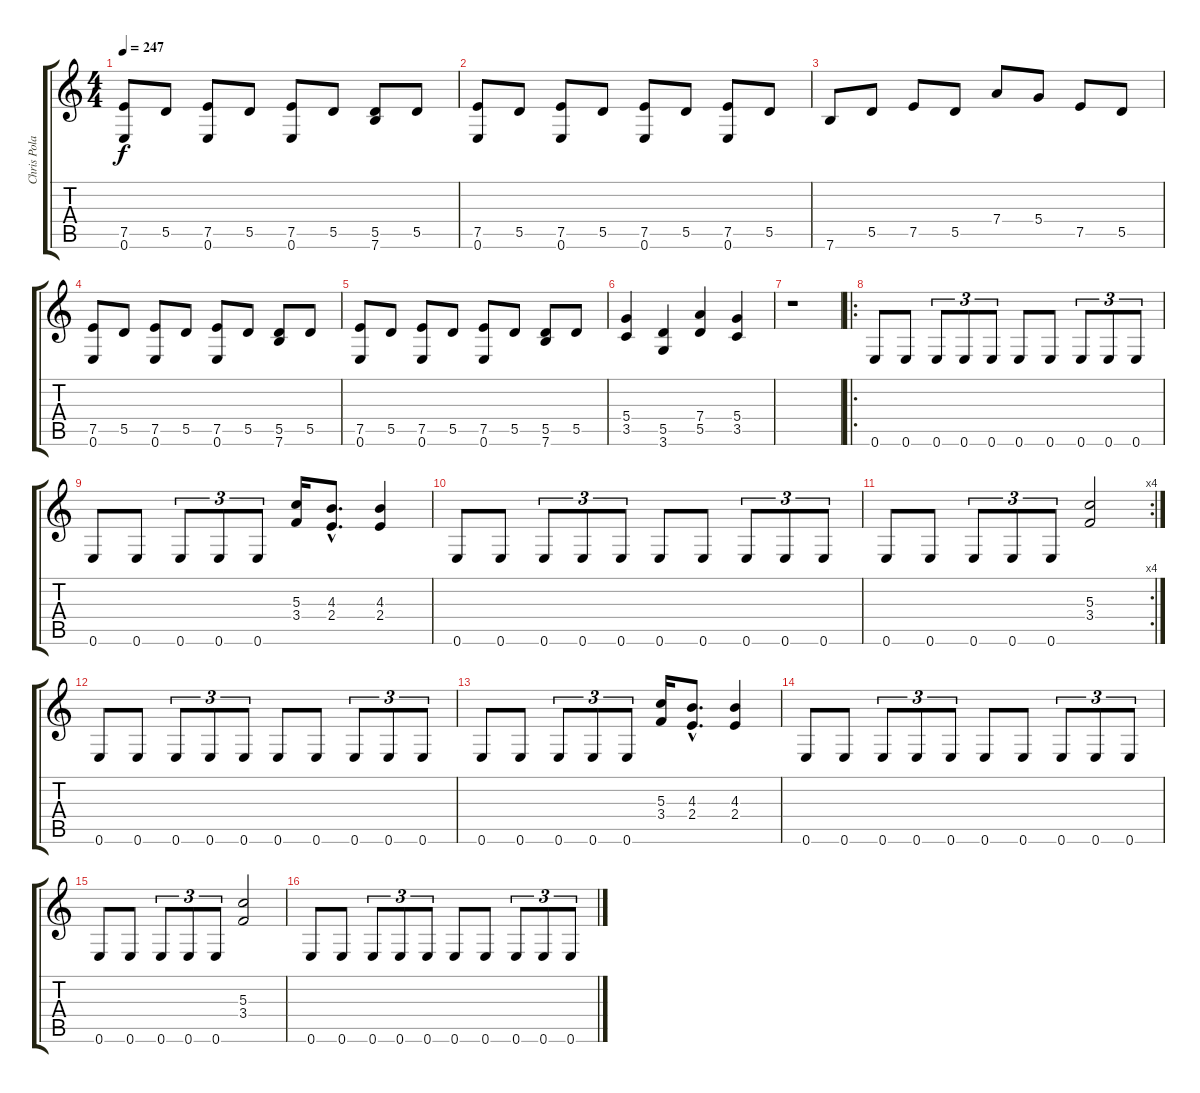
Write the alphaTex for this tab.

\track ("Chris Poland (Lead Guitar)" "Chris Pola") {instrument distortionguitar}
\staff {score tabs}
\tuning (E4 B3 G3 D3 A2 E2) {hide}
\ts (4 4)
\tempo 247
\clef g2
\ks c
(7.5 0.6).8{dy f} 5.5.8 (7.5 0.6).8 5.5.8 (7.5 0.6).8 5.5.8 (5.5 7.6).8 5.5.8 |
(7.5 0.6).8 5.5.8 (7.5 0.6).8 5.5.8 (7.5 0.6).8 5.5.8 (7.5 0.6).8 5.5.8 |
7.6.8 5.5.8 7.5.8 5.5.8 7.4.8 5.4.8 7.5.8 5.5.8 |
(7.5 0.6).8 5.5.8 (7.5 0.6).8 5.5.8 (7.5 0.6).8 5.5.8 (5.5 7.6).8 5.5.8 |
(7.5 0.6).8 5.5.8 (7.5 0.6).8 5.5.8 (7.5 0.6).8 5.5.8 (5.5 7.6).8 5.5.8 |
(5.4 3.5).4 (5.5 3.6).4 (7.4 5.5).4 (5.4 3.5).4 |
r.1 |
\ro
0.6.8 0.6.8 0.6.8{tu (3 2)} 0.6.8{tu (3 2)} 0.6.8{tu (3 2)} 0.6.8 0.6.8 0.6.8{tu (3 2)} 0.6.8{tu (3 2)} 0.6.8{tu (3 2)} |
0.6.8 0.6.8 0.6.8{tu (3 2)} 0.6.8{tu (3 2)} 0.6.8{tu (3 2)} (5.3 3.4).16 (4.3{hac} 2.4{hac}).8{d} (4.3 2.4).4 |
0.6.8 0.6.8 0.6.8{tu (3 2)} 0.6.8{tu (3 2)} 0.6.8{tu (3 2)} 0.6.8 0.6.8 0.6.8{tu (3 2)} 0.6.8{tu (3 2)} 0.6.8{tu (3 2)} |
\rc 4
0.6.8 0.6.8 0.6.8{tu (3 2)} 0.6.8{tu (3 2)} 0.6.8{tu (3 2)} (5.3 3.4).2 |
0.6.8 0.6.8 0.6.8{tu (3 2)} 0.6.8{tu (3 2)} 0.6.8{tu (3 2)} 0.6.8 0.6.8 0.6.8{tu (3 2)} 0.6.8{tu (3 2)} 0.6.8{tu (3 2)} |
0.6.8 0.6.8 0.6.8{tu (3 2)} 0.6.8{tu (3 2)} 0.6.8{tu (3 2)} (5.3 3.4).16 (4.3{hac} 2.4{hac}).8{d} (4.3 2.4).4 |
0.6.8 0.6.8 0.6.8{tu (3 2)} 0.6.8{tu (3 2)} 0.6.8{tu (3 2)} 0.6.8 0.6.8 0.6.8{tu (3 2)} 0.6.8{tu (3 2)} 0.6.8{tu (3 2)} |
0.6.8 0.6.8 0.6.8{tu (3 2)} 0.6.8{tu (3 2)} 0.6.8{tu (3 2)} (5.3 3.4).2 |
0.6.8 0.6.8 0.6.8{tu (3 2)} 0.6.8{tu (3 2)} 0.6.8{tu (3 2)} 0.6.8 0.6.8 0.6.8{tu (3 2)} 0.6.8{tu (3 2)} 0.6.8{tu (3 2)}
